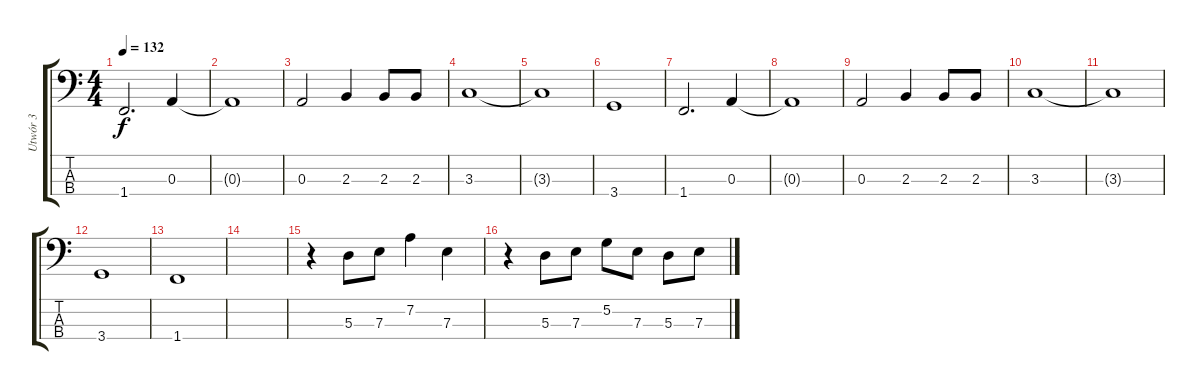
\track ("Utwór 3" "Utwór 3") {instrument electricbassfinger}
\staff {score tabs}
\tuning (G2 D2 A1 E1) {hide}
\ts (4 4)
\tempo 132
\clef f4
\ks c
1.4.2{d dy f} 0.3.4 |
0.3{t}.1 |
0.3.2 2.3.4 2.3.8 2.3.8 |
3.3.1 |
3.3{t}.1 |
3.4.1 |
1.4.2{d} 0.3.4 |
0.3{t}.1 |
0.3.2 2.3.4 2.3.8 2.3.8 |
3.3.1 |
3.3{t}.1 |
3.4.1 |
1.4.1 |
|
r.4 5.3.8 7.3.8 7.2.4 7.3.4 |
r.4 5.3.8 7.3.8 5.2.8 7.3.8 5.3.8 7.3.8
